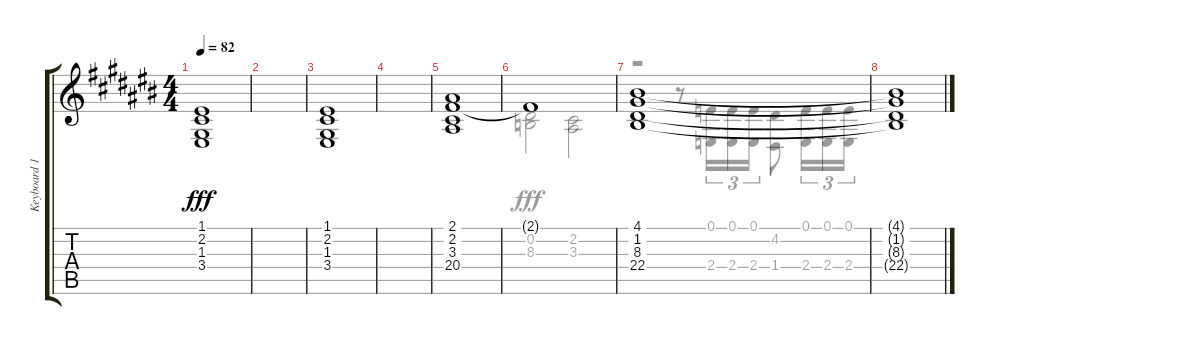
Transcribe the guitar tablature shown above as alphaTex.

\track ("Keyboard 1" "Keyboard 1") {instrument brasssection}
\staff {score tabs}
\tuning (E4 B3 G3 D3 A2 E2) {hide}
\voice
\ts (4 4)
\tempo 82
\clef g2
\ks c#
(1.1 2.2 1.3 3.4).1{dy fff} |
|
(1.1 2.2 1.3 3.4).1 |
|
(2.1 2.2 3.3 20.4).1 |
2.1{t}.1 |
(4.1 1.2 8.3 22.4).1 |
(4.1{t} 1.2{t} 8.3{t} 22.4{t}).1 |
|
|
\voice
\clef g2
\ottava regular
\simile none
\ks c#
|
|
|
|
|
(0.2 8.3).2 (2.2 3.3).2 |
r.2 r.8 (0.1 2.4).16{tu (3 2) dy fff} (0.1 2.4).16{tu (3 2)} (0.1 2.4).16{tu (3 2)} (4.2 1.4).8 (0.1 2.4).16{tu (3 2)} (0.1 2.4).16{tu (3 2)} (0.1 2.4).16{tu (3 2)} |
|
|
|
